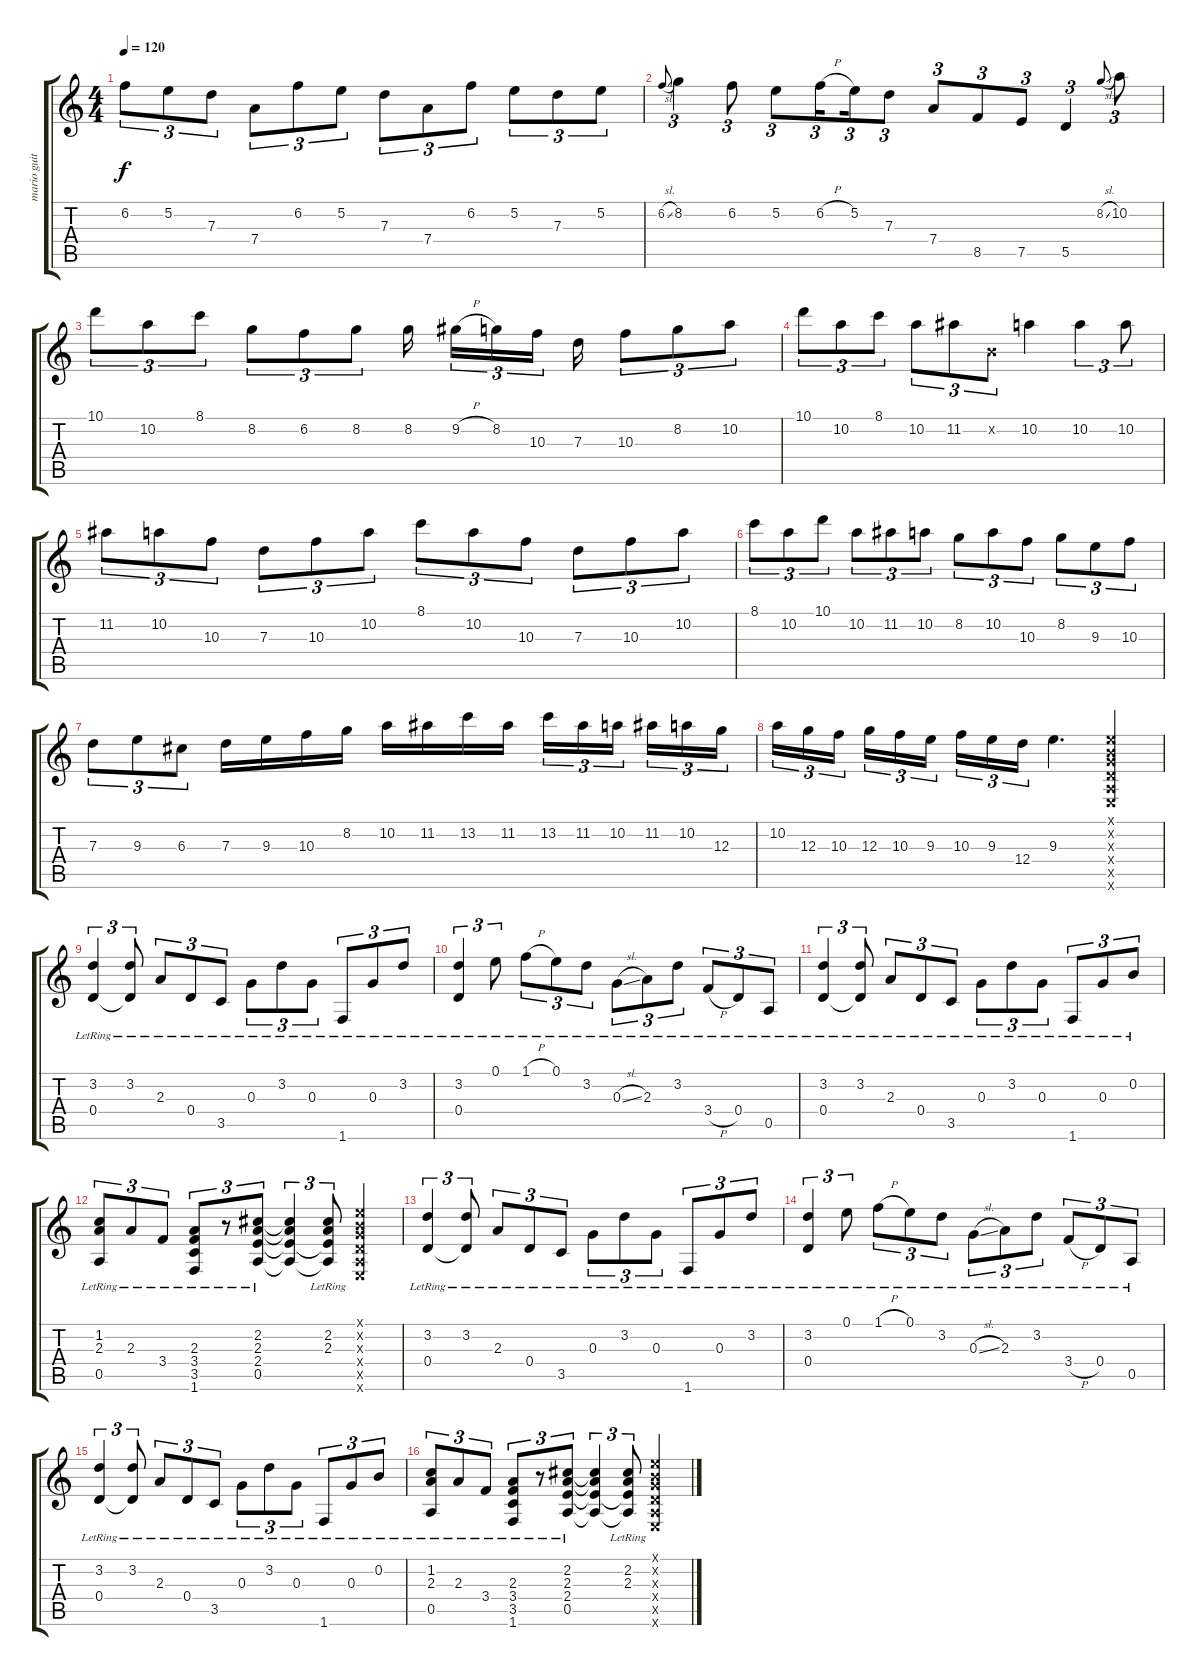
\track ("mario guitar" "mario guit") {instrument acousticguitarsteel}
\staff {score tabs}
\tuning (E4 B3 G3 D3 A2 E2) {hide}
\ts (4 4)
\tempo 120
\clef g2
\ks c
6.2.8{tu (3 2) dy f instrument electricguitarjazz} 5.2.8{tu (3 2)} 7.3.8{tu (3 2)} 7.4.8{tu (3 2)} 6.2.8{tu (3 2)} 5.2.8{tu (3 2)} 7.3.8{tu (3 2)} 7.4.8{tu (3 2)} 6.2.8{tu (3 2)} 5.2.8{tu (3 2)} 7.3.8{tu (3 2)} 5.2.8{tu (3 2)} |
6.2{sl}.8{gr onbeat} 8.2.4{tu (3 2)} 6.2.8{tu (3 2)} 5.2.8{tu (3 2)} 6.2{h}.16{tu (3 2) beam splitsecondary} 5.2.16{tu (3 2)} 7.3.8{tu (3 2)} 7.4.8{tu (3 2)} 8.5.8{tu (3 2)} 7.5.8{tu (3 2)} 5.5.4{tu (3 2)} 8.2{sl}.8{gr onbeat} 10.2.8{tu (3 2)} |
10.1.8{tu (3 2)} 10.2.8{tu (3 2)} 8.1.8{tu (3 2)} 8.2.8{tu (3 2)} 6.2.8{tu (3 2)} 8.2.8{tu (3 2)} 8.2.16{beam splitsecondary} 9.2{h}.16{tu (3 2)} 8.2.16{tu (3 2)} 10.3.16{tu (3 2) beam splitsecondary} 7.3.16 10.3.8{tu (3 2)} 8.2.8{tu (3 2)} 10.2.8{tu (3 2)} |
10.1.8{tu (3 2)} 10.2.8{tu (3 2)} 8.1.8{tu (3 2)} 10.2.8{tu (3 2)} 11.2.8{tu (3 2)} 0.2{x}.8{tu (3 2)} 10.2.4 10.2.4{tu (3 2)} 10.2.8{tu (3 2)} |
11.2.8{tu (3 2)} 10.2.8{tu (3 2)} 10.3.8{tu (3 2)} 7.3.8{tu (3 2)} 10.3.8{tu (3 2)} 10.2.8{tu (3 2)} 8.1.8{tu (3 2)} 10.2.8{tu (3 2)} 10.3.8{tu (3 2)} 7.3.8{tu (3 2)} 10.3.8{tu (3 2)} 10.2.8{tu (3 2)} |
8.1.8{tu (3 2)} 10.2.8{tu (3 2)} 10.1.8{tu (3 2)} 10.2.8{tu (3 2)} 11.2.8{tu (3 2)} 10.2.8{tu (3 2)} 8.2.8{tu (3 2)} 10.2.8{tu (3 2)} 10.3.8{tu (3 2)} 8.2.8{tu (3 2)} 9.3.8{tu (3 2)} 10.3.8{tu (3 2)} |
7.3.8{tu (3 2)} 9.3.8{tu (3 2)} 6.3.8{tu (3 2)} 7.3.16 9.3.16 10.3.16 8.2.16 10.2.16 11.2.16 13.2.16 11.2.16 13.2.16{tu (3 2)} 11.2.16{tu (3 2)} 10.2.16{tu (3 2) beam splitsecondary} 11.2.16{tu (3 2)} 10.2.16{tu (3 2)} 12.3.16{tu (3 2)} |
10.2.16{tu (3 2)} 12.3.16{tu (3 2)} 10.3.16{tu (3 2) beam splitsecondary} 12.3.16{tu (3 2)} 10.3.16{tu (3 2)} 9.3.16{tu (3 2)} 10.3.16{tu (3 2)} 9.3.16{tu (3 2)} 12.4.16{tu (3 2)} 9.3.4{d} (0.1{x} 0.2{x} 0.3{x} 0.4{x} 0.5{x} 0.6{x}).4 |
(3.2{lr} 0.4{lr}).4{tu (3 2) volume 11 instrument acousticguitarsteel} (3.2{lr} 0.4{t}).8{tu (3 2)} 2.3{lr}.8{tu (3 2)} 0.4{lr}.8{tu (3 2)} 3.5{lr}.8{tu (3 2)} 0.3{lr}.8{tu (3 2)} 3.2{lr}.8{tu (3 2)} 0.3{lr}.8{tu (3 2)} 1.6{lr}.8{tu (3 2)} 0.3{lr}.8{tu (3 2)} 3.2{lr}.8{tu (3 2)} |
(3.2{lr} 0.4{lr}).4{tu (3 2)} 0.1{lr}.8{tu (3 2)} 1.1{h lr}.8{tu (3 2)} 0.1{lr}.8{tu (3 2)} 3.2{lr}.8{tu (3 2)} 0.3{sl lr}.8{tu (3 2)} 2.3{lr}.8{tu (3 2)} 3.2{lr}.8{tu (3 2)} 3.4{h lr}.8{tu (3 2)} 0.4{lr}.8{tu (3 2)} 0.5{lr}.8{tu (3 2)} |
(3.2{lr} 0.4{lr}).4{tu (3 2)} (3.2{lr} 0.4{t}).8{tu (3 2)} 2.3{lr}.8{tu (3 2)} 0.4{lr}.8{tu (3 2)} 3.5{lr}.8{tu (3 2)} 0.3{lr}.8{tu (3 2)} 3.2{lr}.8{tu (3 2)} 0.3{lr}.8{tu (3 2)} 1.6{lr}.8{tu (3 2)} 0.3{lr}.8{tu (3 2)} 0.2{lr}.8{tu (3 2)} |
(1.2{lr} 2.3{lr} 0.5{lr}).8{tu (3 2)} 2.3{lr}.8{tu (3 2)} 3.4{lr}.8{tu (3 2)} (2.3{lr} 3.4{lr} 3.5{lr} 1.6{lr}).8{tu (3 2)} r.8{tu (3 2)} (2.2{lr} 2.3{lr} 2.4{lr} 0.5{lr}).8{tu (3 2)} (2.2{t} 2.3{t} 2.4{t} 0.5{t}).4{tu (3 2)} (2.2{lr} 2.3{lr} 2.4{t} 0.5{t}).8{tu (3 2)} (0.1{x} 0.2{x} 0.3{x} 0.4{x} 0.5{x} 0.6{x}).4 |
(3.2{lr} 0.4{lr}).4{tu (3 2) volume 1 instrument acousticguitarsteel} (3.2{lr} 0.4{t}).8{tu (3 2)} 2.3{lr}.8{tu (3 2)} 0.4{lr}.8{tu (3 2)} 3.5{lr}.8{tu (3 2)} 0.3{lr}.8{tu (3 2)} 3.2{lr}.8{tu (3 2)} 0.3{lr}.8{tu (3 2)} 1.6{lr}.8{tu (3 2)} 0.3{lr}.8{tu (3 2)} 3.2{lr}.8{tu (3 2)} |
(3.2{lr} 0.4{lr}).4{tu (3 2)} 0.1{lr}.8{tu (3 2)} 1.1{h lr}.8{tu (3 2)} 0.1{lr}.8{tu (3 2)} 3.2{lr}.8{tu (3 2)} 0.3{sl lr}.8{tu (3 2)} 2.3{lr}.8{tu (3 2)} 3.2{lr}.8{tu (3 2)} 3.4{h lr}.8{tu (3 2)} 0.4{lr}.8{tu (3 2)} 0.5{lr}.8{tu (3 2)} |
(3.2{lr} 0.4{lr}).4{tu (3 2)} (3.2{lr} 0.4{t}).8{tu (3 2)} 2.3{lr}.8{tu (3 2)} 0.4{lr}.8{tu (3 2)} 3.5{lr}.8{tu (3 2)} 0.3{lr}.8{tu (3 2)} 3.2{lr}.8{tu (3 2)} 0.3{lr}.8{tu (3 2)} 1.6{lr}.8{tu (3 2)} 0.3{lr}.8{tu (3 2)} 0.2{lr}.8{tu (3 2)} |
(1.2{lr} 2.3{lr} 0.5{lr}).8{tu (3 2)} 2.3{lr}.8{tu (3 2)} 3.4{lr}.8{tu (3 2)} (2.3{lr} 3.4{lr} 3.5{lr} 1.6{lr}).8{tu (3 2)} r.8{tu (3 2)} (2.2{lr} 2.3{lr} 2.4{lr} 0.5{lr}).8{tu (3 2)} (2.2{t} 2.3{t} 2.4{t} 0.5{t}).4{tu (3 2)} (2.2{lr} 2.3{lr} 2.4{t} 0.5{t}).8{tu (3 2)} (0.1{x} 0.2{x} 0.3{x} 0.4{x} 0.5{x} 0.6{x}).4
